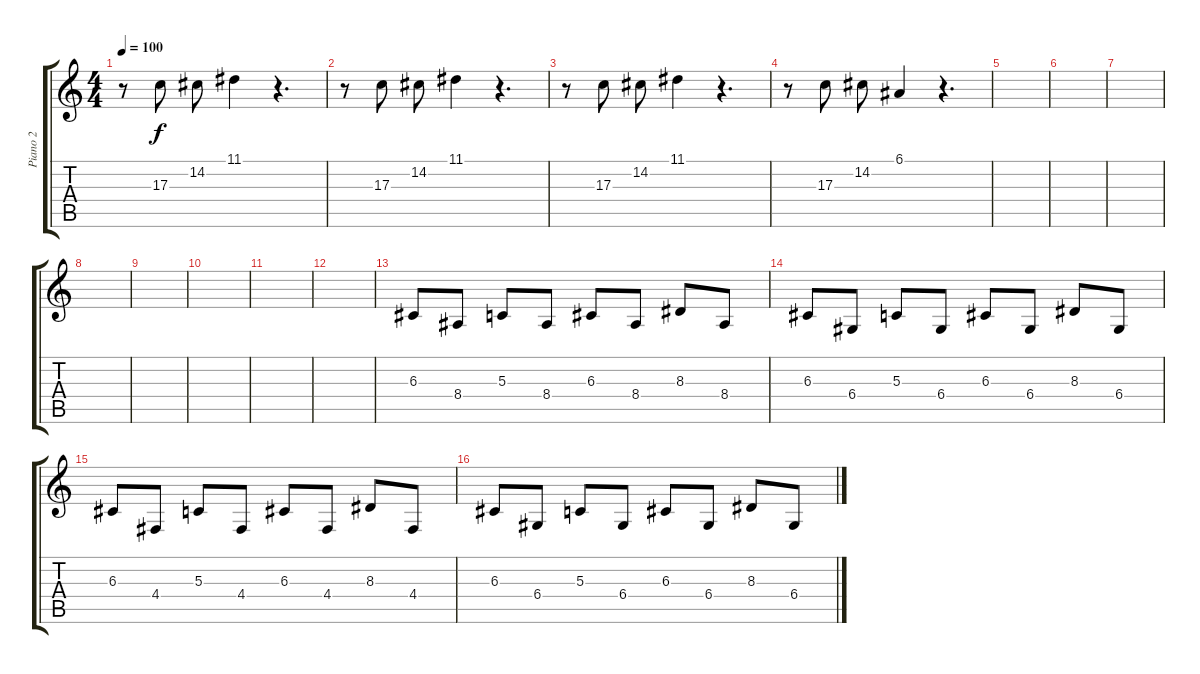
\track ("Piano 2" "Piano 2") {instrument acousticgrandpiano}
\staff {score tabs}
\tuning (E4 B3 G3 D3 A2 E2) {hide}
\ts (4 4)
\tempo 100
\clef g2
\ks c
r.8{dy f} 17.3.8 14.2.8 11.1.4 r.4{d} |
r.8 17.3.8 14.2.8 11.1.4 r.4{d} |
r.8 17.3.8 14.2.8 11.1.4 r.4{d} |
r.8 17.3.8 14.2.8 6.1.4 r.4{d} |
|
|
|
|
|
|
|
|
6.3.8 8.4.8 5.3.8 8.4.8 6.3.8 8.4.8 8.3.8 8.4.8 |
6.3.8 6.4.8 5.3.8 6.4.8 6.3.8 6.4.8 8.3.8 6.4.8 |
6.3.8 4.4.8 5.3.8 4.4.8 6.3.8 4.4.8 8.3.8 4.4.8 |
6.3.8 6.4.8 5.3.8 6.4.8 6.3.8 6.4.8 8.3.8 6.4.8
